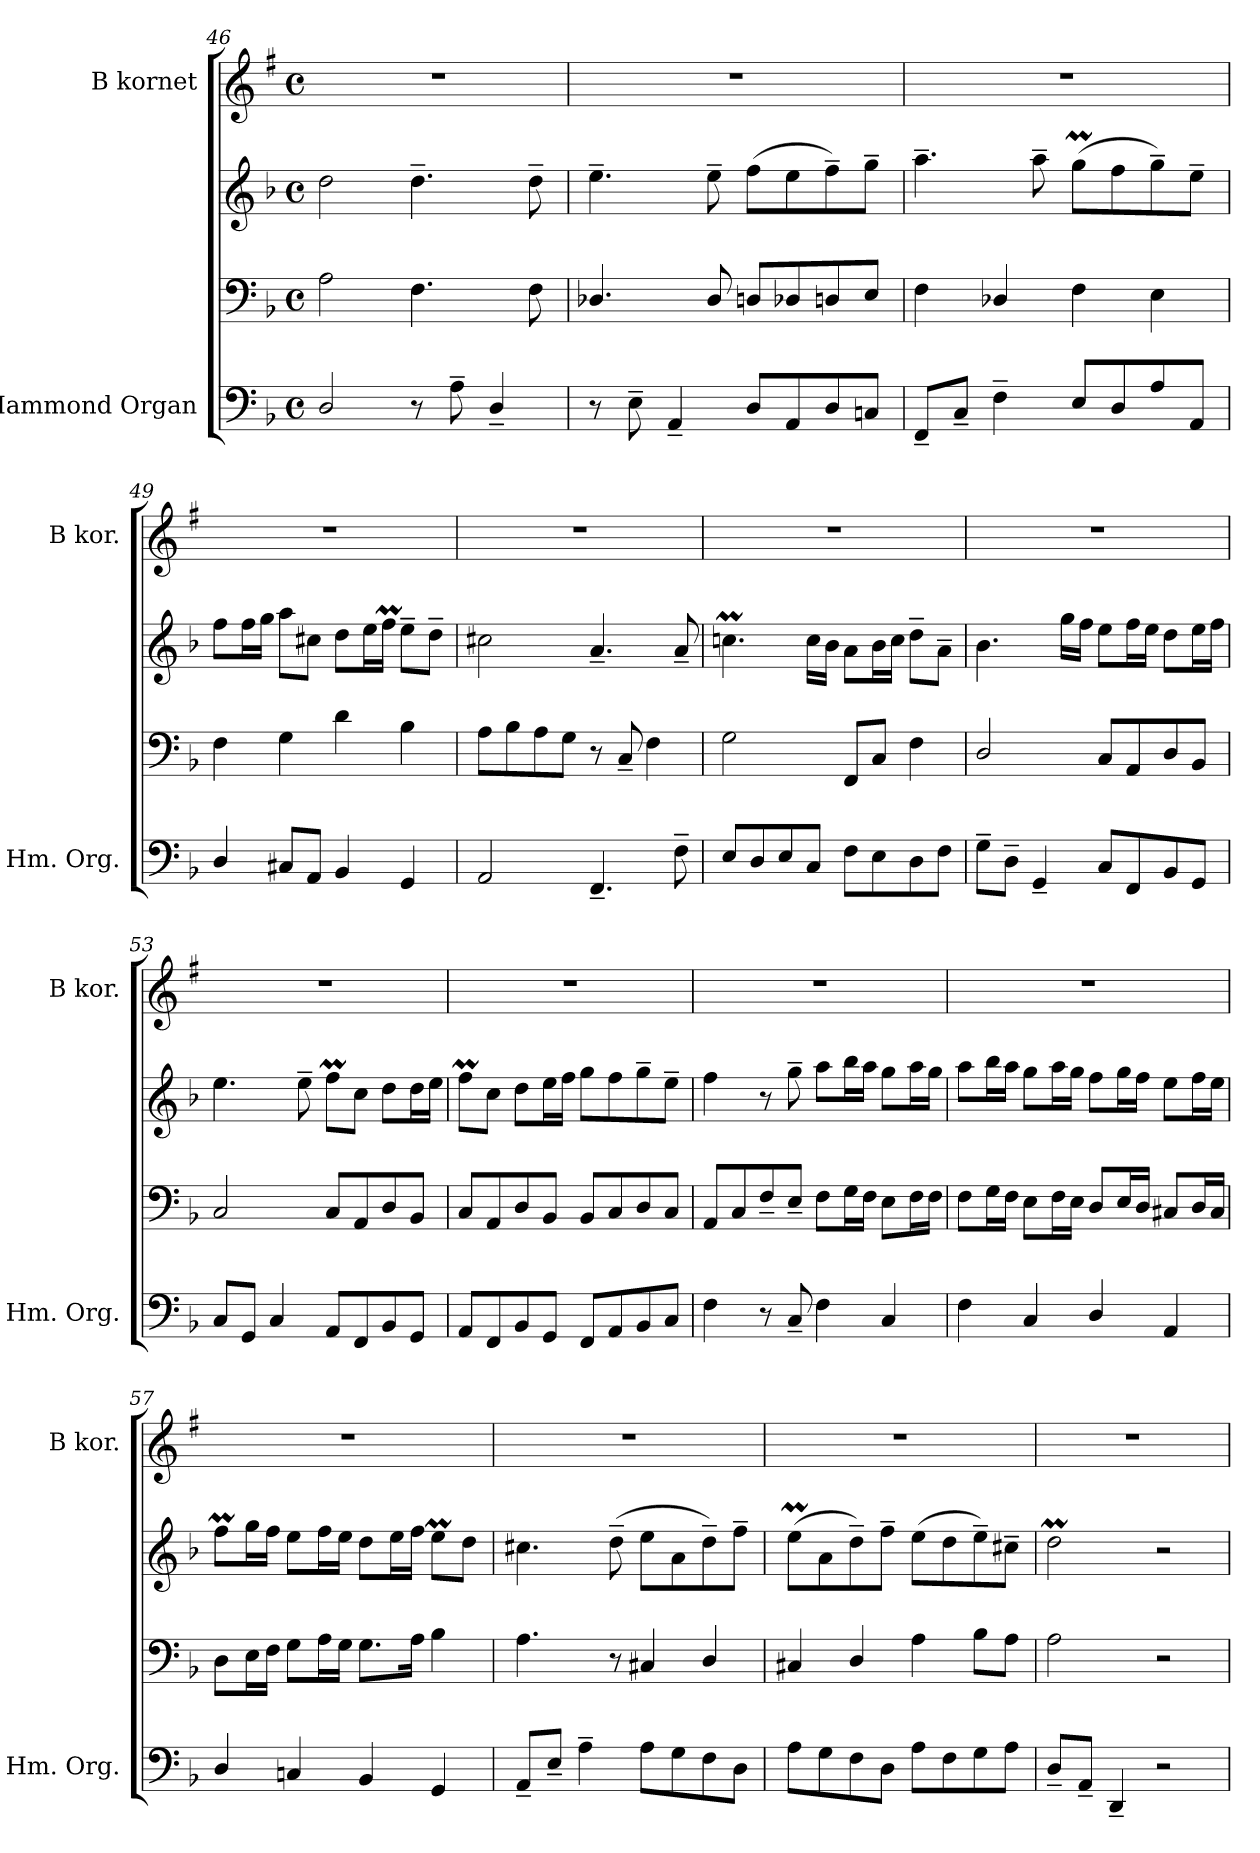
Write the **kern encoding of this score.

**kern	**kern	**kern	**kern
*part2	*part2	*part2	*part1
*staff4	*staff3	*staff2	*staff1
*I"Hammond Organ	*	*	*I"B kornet
*I'Hm. Org.	*	*	*I'B kor.
*clefF4	*clefF4	*clefG2	*clefG2
*	*	*	*ITrd1c2
*k[b-]	*k[b-]	*k[b-]	*k[b-]
*M4/4	*M4/4	*M4/4	*M4/4
*met(c)	*met(c)	*met(c)	*met(c)
=46	=46	=46	=46
2D/	2A\	2dd\	1r
8r	4.F\	4.dd~\	.
8A~\	.	.	.
4D~/	.	.	.
.	8F\	8dd~\	.
!!LO:LB:g=z
=47	=47	=47	=47
8r	4.D-X/	4.ee~\	1r
8E~\	.	.	.
4AA~/	.	.	.
.	8D-/	8ee~\	.
8D/L	8Dn/L	(8ff\L	.
8AA/	8D-X/	8ee\	.
8D/	8Dn/	8ff~\)	.
8Cn/J	8E/J	8gg~\J	.
=48	=48	=48	=48
8FF~/L	4F\	4.aa~\	1r
8C~/J	.	.	.
4F~\	4D-X/	.	.
.	.	8aa~\	.
8E/L	4F\	(8ggM\L	.
8D/	.	8ff\	.
8A/	4E\	8gg~\)	.
8AA/J	.	8ee~\J	.
=49	=49	=49	=49
4D/	4F\	8ff\L	1r
.	.	16ff\L	.
.	.	16gg\JJ	.
8C#X/L	4G\	8aa\L	.
8AA/J	.	8cc#X\J	.
4BB-/	4d\	8dd\L	.
.	.	16ee\L	.
.	.	16ffM\JJ	.
4GG/	4B-\	8ee~\L	.
.	.	8dd~\J	.
=50	=50	=50	=50
2AA/	8A\L	2cc#X\	1r
.	8B-\	.	.
.	8A\	.	.
.	8G\J	.	.
4.FF~/	8r	4.a~/	.
.	8C~/	.	.
.	4F\	.	.
8F~\	.	8a~/	.
!!LO:PB:g=z
=51	=51	=51	=51
8E/L	2G\	4.ccnM\	1r
8D/	.	.	.
8E/	.	.	.
8C/J	.	16cc\LL	.
.	.	16b-\JJ	.
8F\L	8FF/L	8a\L	.
8E\	8C/J	16b-\L	.
.	.	16cc\JJ	.
8D\	4F\	8dd~\L	.
8F\J	.	8a~\J	.
=52	=52	=52	=52
8G~\L	2D/	4.b-\	1r
8D~\J	.	.	.
4GG~/	.	.	.
.	.	16gg\LL	.
.	.	16ff\JJ	.
8C/L	8C/L	8ee\L	.
8FF/	8AA/	16ff\L	.
.	.	16ee\JJ	.
8BB-/	8D/	8dd\L	.
8GG/J	8BB-/J	16ee\L	.
.	.	16ff\JJ	.
=53	=53	=53	=53
8C/L	2C/	4.ee\	1r
8GG/J	.	.	.
4C/	.	.	.
.	.	8ee~\	.
8AA/L	8C/L	8ffM\L	.
8FF/	8AA/	8cc\J	.
8BB-/	8D/	8dd\L	.
8GG/J	8BB-/J	16dd\L	.
.	.	16ee\JJ	.
=54	=54	=54	=54
8AA/L	8C/L	8ffM\L	1r
8FF/	8AA/	8cc\J	.
8BB-/	8D/	8dd\L	.
8GG/J	8BB-/J	16ee\L	.
.	.	16ff\JJ	.
8FF/L	8BB-/L	8gg\L	.
8AA/	8C/	8ff\	.
8BB-/	8D/	8gg~\	.
8C/J	8C/J	8ee~\J	.
!!LO:LB:g=z
=55	=55	=55	=55
4F\	8AA/L	4ff\	1r
.	8C/	.	.
8r	8F~/	8r	.
8C~/	8E~/J	8gg~\	.
4F\	8F\L	8aa\L	.
.	16G\L	16bb-\L	.
.	16F\JJ	16aa\JJ	.
4C/	8E\L	8gg\L	.
.	16F\L	16aa\L	.
.	16F\JJ	16gg\JJ	.
=56	=56	=56	=56
4F\	8F\L	8aa\L	1r
.	16G\L	16bb-\L	.
.	16F\JJ	16aa\JJ	.
4C/	8E\L	8gg\L	.
.	16F\L	16aa\L	.
.	16E\JJ	16gg\JJ	.
4D/	8D/L	8ff\L	.
.	16E/L	16gg\L	.
.	16D/JJ	16ff\JJ	.
4AA/	8C#X/L	8ee\L	.
.	16D/L	16ff\L	.
.	16C#/JJ	16ee\JJ	.
=57	=57	=57	=57
4D/	8D\L	8ffM\L	1r
.	16E\L	16gg\L	.
.	16F\JJ	16ff\JJ	.
4Cn/	8G\L	8ee\L	.
.	16A\L	16ff\L	.
.	16G\JJ	16ee\JJ	.
4BB-/	8.G\L	8dd\L	.
.	.	16ee\L	.
.	16A\Jk	16ff\JJ	.
4GG/	4B-\	8eem\L	.
.	.	8dd\J	.
!!LO:LB:g=z
=58	=58	=58	=58
8AA~/L	4.A\	4.cc#X\	1r
8E~/J	.	.	.
4A~\	.	.	.
.	8r	(8dd~\	.
8A\L	4C#X/	8ee\L	.
8G\	.	8a\	.
8F\	4D/	8dd~\)	.
8D\J	.	8ff~\J	.
=59	=59	=59	=59
8A\L	4C#X/	(8eem\L	1r
8G\	.	8a\	.
8F\	4D/	8dd~\)	.
8D\J	.	8ff~\J	.
8A\L	4A\	(8ee\L	.
8F\	.	8dd\	.
8G\	8B-\L	8ee~\)	.
8A\J	8A\J	8cc#X~\J	.
=60	=60	=60	=60
8D~/L	2A\	2ddM\	1r
8AA~/J	.	.	.
4DD~/	.	.	.
2r	2r	2r	.
=	=	=	=
*-	*-	*-	*-
